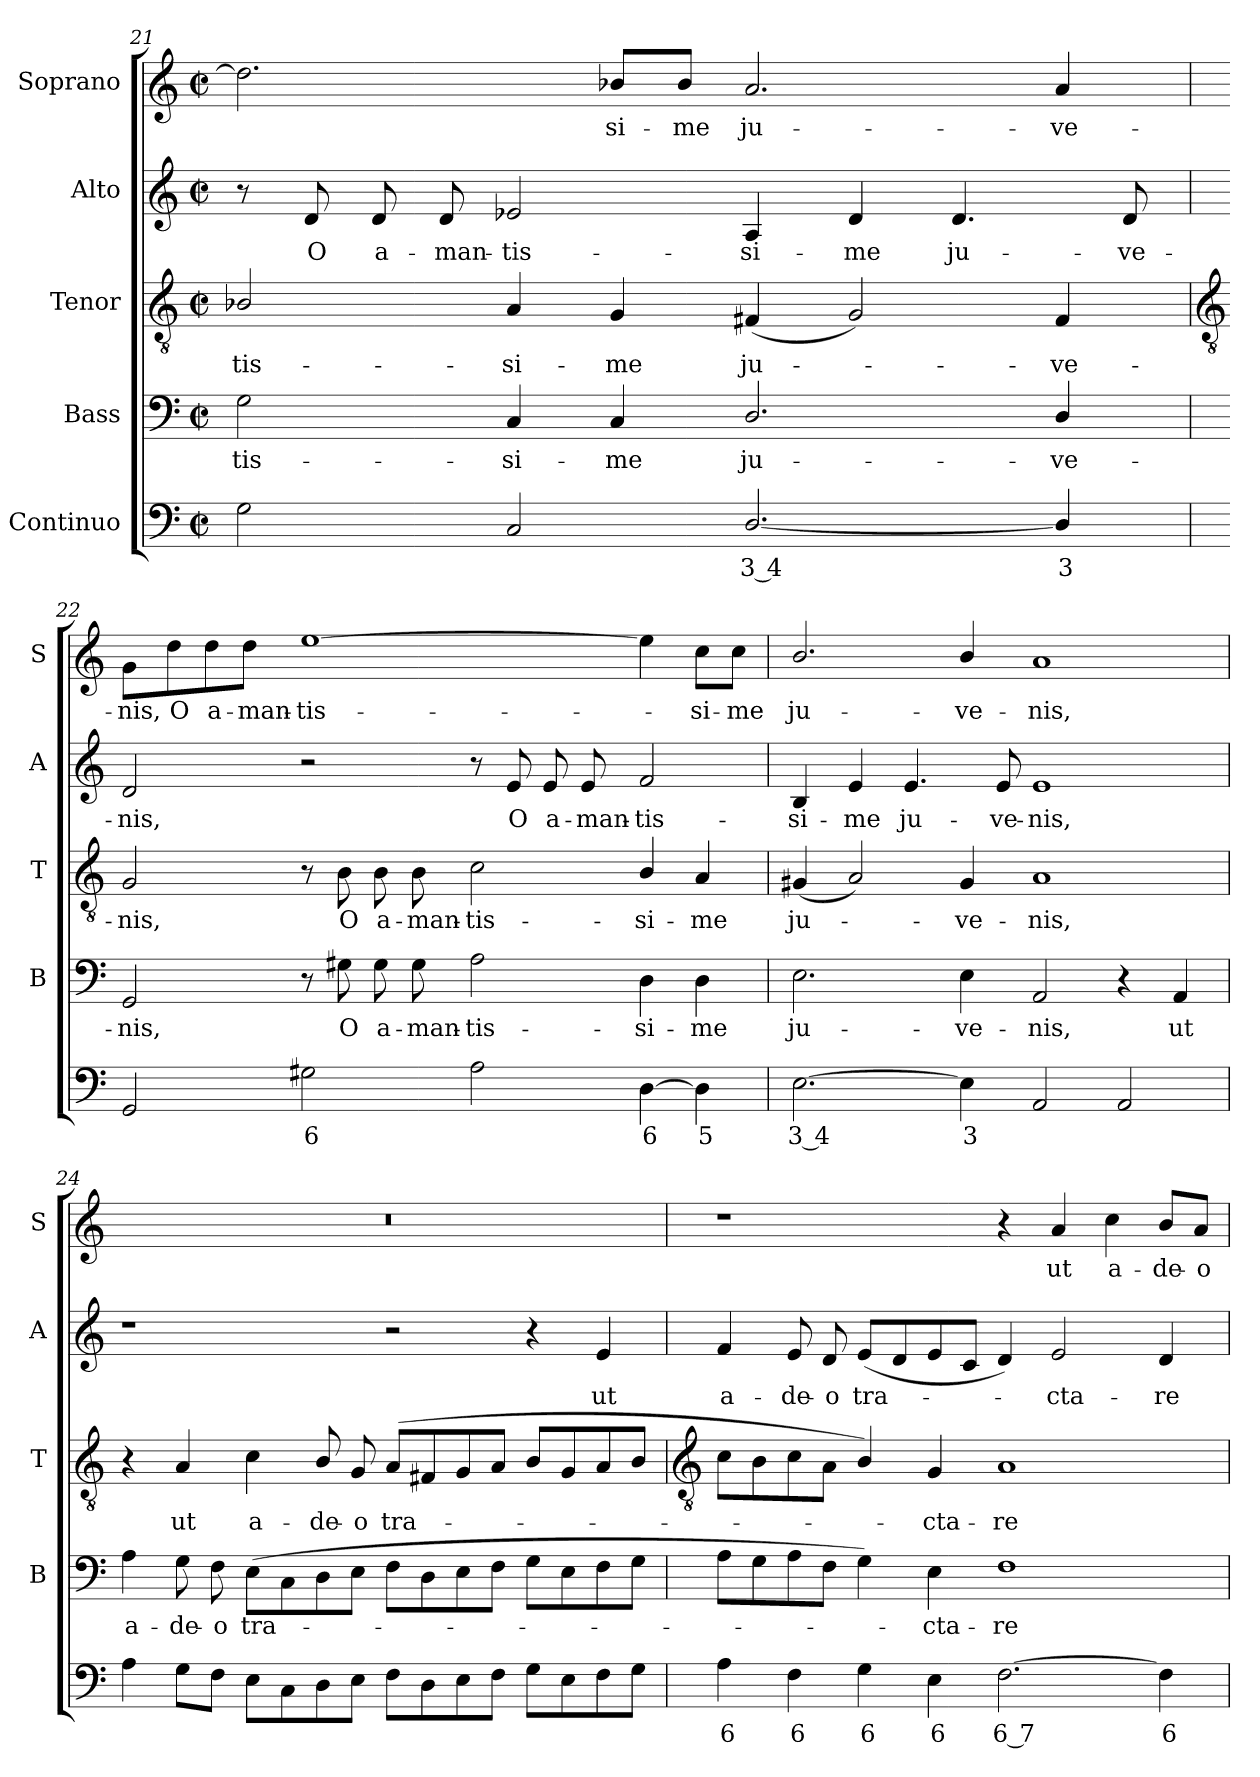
**kern	**text	**kern	**text	**kern	**text	**kern	**text	**kern	**text
*part5	*part5	*part4	*part4	*part3	*part3	*part2	*part2	*part1	*part1
*staff5	*staff5	*staff4	*staff4	*staff3	*staff3	*staff2	*staff2	*staff1	*staff1
*I"Continuo	*	*I"Bass	*	*I"Tenor	*	*I"Alto	*	*I"Soprano	*
*	*	*I'B	*	*I'T	*	*I'A	*	*I'S	*
*clefF4	*	*clefF4	*	*clefGv2	*	*clefG2	*	*clefG2	*
*k[]	*	*k[]	*	*k[]	*	*k[]	*	*k[]	*
*C:	*	*C:	*	*C:	*	*C:	*	*C:	*
*M4/2	*	*M4/2	*	*M4/2	*	*M4/2	*	*M4/2	*
*met(c|)	*	*met(c|)	*	*met(c|)	*	*met(c|)	*	*met(c|)	*
=21	=21	=21	=21	=21	=21	=21	=21	=21	=21
!	!	!	!LO:LY:b	!	!LO:LY:b	!	!	!	!
2G	.	2G	-tis-	2B-X/	-tis-	8r	.	2.dd]	.
!	!	!	!	!	!	!	!LO:LY:b	!	!
.	.	.	.	.	.	8d	O	.	.
!	!	!	!	!	!	!	!LO:LY:b	!	!
.	.	.	.	.	.	8d	a-	.	.
!	!	!	!	!	!	!	!LO:LY:b	!	!
.	.	.	.	.	.	8d	-man-	.	.
!	!	!	!LO:LY:b	!	!LO:LY:b	!	!LO:LY:b	!	!
2C	.	4C	-si-	4A	-si-	2e-X	-tis-	.	.
!	!	!	!LO:LY:b	!	!LO:LY:b	!	!	!	!LO:LY:b
.	.	4C	-me	4G	-me	.	.	8b-X/L	si-
!	!	!	!	!	!	!	!	!	!LO:LY:b
.	.	.	.	.	.	.	.	8b-/J	-me
!	!LO:LY:b	!	!LO:LY:b	!	!LO:LY:b	!	!LO:LY:b	!	!LO:LY:b
[2.D/	3 4	2.D/	ju-	(<4F#X	ju-	4A	-si-	2.a	ju-
!	!	!	!	!	!	!	!LO:LY:b	!	!
.	.	.	.	2G)	.	4d	-me	.	.
!	!	!	!	!	!	!	!LO:LY:b	!	!
.	.	.	.	.	.	4.d	ju-	.	.
!	!LO:LY:b	!	!LO:LY:b	!	!LO:LY:b	!	!	!	!LO:LY:b
4D/]	3	4D/	-ve-	4F#	ve-	.	.	4a	-ve-
!	!	!	!	!	!	!	!LO:LY:b	!	!
.	.	.	.	.	.	8d	-ve-	.	.
!!LO:LB:g=z
=22	=22	=22	=22	=22	=22	=22	=22	=22	=22
*	*	*	*	*clefGv2	*	*	*	*	*
!	!	!	!LO:LY:b	!	!LO:LY:b	!	!LO:LY:b	!	!LO:LY:b
2GG	.	2GG	-nis,	2G	-nis,	2d	-nis,	8g\L	-nis,
!	!	!	!	!	!	!	!	!	!LO:LY:b
.	.	.	.	.	.	.	.	8dd\	O
!	!	!	!	!	!	!	!	!	!LO:LY:b
.	.	.	.	.	.	.	.	8dd\	a-
!	!	!	!	!	!	!	!	!	!LO:LY:b
.	.	.	.	.	.	.	.	8dd\J	-man-
!	!LO:LY:b	!	!	!	!	!	!	!	!LO:LY:b
2G#X	6	8r	.	8r	.	2r	.	[1ee	-tis-
!	!	!	!LO:LY:b	!	!LO:LY:b	!	!	!	!
.	.	8G#X	O	8B	O	.	.	.	.
!	!	!	!LO:LY:b	!	!LO:LY:b	!	!	!	!
.	.	8G#	a-	8B	a-	.	.	.	.
!	!	!	!LO:LY:b	!	!LO:LY:b	!	!	!	!
.	.	8G#	-man-	8B	-man-	.	.	.	.
!	!	!	!LO:LY:b	!	!LO:LY:b	!	!	!	!
2A	.	2A	-tis-	2c	-tis-	8r	.	.	.
!	!	!	!	!	!	!	!LO:LY:b	!	!
.	.	.	.	.	.	8e	O	.	.
!	!	!	!	!	!	!	!LO:LY:b	!	!
.	.	.	.	.	.	8e	a-	.	.
!	!	!	!	!	!	!	!LO:LY:b	!	!
.	.	.	.	.	.	8e	-man-	.	.
!	!LO:LY:b	!	!LO:LY:b	!	!LO:LY:b	!	!LO:LY:b	!	!
[4D	6	4D	-si-	4B/	-si-	2f	-tis-	4ee]	.
!	!LO:LY:b	!	!LO:LY:b	!	!LO:LY:b	!	!	!	!LO:LY:b
4D]	5	4D	-me	4A	-me	.	.	8cc\L	si-
!	!	!	!	!	!	!	!	!	!LO:LY:b
.	.	.	.	.	.	.	.	8cc\J	-me
=23	=23	=23	=23	=23	=23	=23	=23	=23	=23
!	!LO:LY:b	!	!LO:LY:b	!	!LO:LY:b	!	!LO:LY:b	!	!LO:LY:b
[2.E	3 4	2.E	ju-	(<4G#X	ju-	4B	-si-	2.b/	ju-
!	!	!	!	!	!	!	!LO:LY:b	!	!
.	.	.	.	2A)	.	4e	-me	.	.
!	!	!	!	!	!	!	!LO:LY:b	!	!
.	.	.	.	.	.	4.e	ju-	.	.
!	!LO:LY:b	!	!LO:LY:b	!	!LO:LY:b	!	!	!	!LO:LY:b
4E]	3	4E	-ve-	4G#	ve-	.	.	4b/	-ve-
!	!	!	!	!	!	!	!LO:LY:b	!	!
.	.	.	.	.	.	8e	-ve-	.	.
!	!	!	!LO:LY:b	!	!LO:LY:b	!	!LO:LY:b	!	!LO:LY:b
2AA	.	2AA	-nis,	1A	-nis,	1e	-nis,	1a	-nis,
2AA	.	4r	.	.	.	.	.	.	.
!	!	!	!LO:LY:b	!	!	!	!	!	!
.	.	4AA	ut	.	.	.	.	.	.
=24	=24	=24	=24	=24	=24	=24	=24	=24	=24
!	!	!	!LO:LY:b	!	!	!	!	!	!
4A	.	4A	a-	4r	.	1r	.	0r	.
!	!	!	!LO:LY:b	!	!LO:LY:b	!	!	!	!
8GL	.	8G	-de-	4A	ut	.	.	.	.
!	!	!	!LO:LY:b	!	!	!	!	!	!
8FJ	.	8F	-o	.	.	.	.	.	.
!	!	!	!LO:LY:b	!	!LO:LY:b	!	!	!	!
8EL	.	(>8EL	tra-	4c	a-	.	.	.	.
8C	.	8C	.	.	.	.	.	.	.
!	!	!	!	!	!LO:LY:b	!	!	!	!
8D	.	8D	.	8B/	-de-	.	.	.	.
!	!	!	!	!	!LO:LY:b	!	!	!	!
8EJ	.	8EJ	.	8G	-o	.	.	.	.
!	!	!	!	!	!LO:LY:b	!	!	!	!
8FL	.	8FL	.	(>8AL	tra-	2r	.	.	.
8D	.	8D	.	8F#X	.	.	.	.	.
8E	.	8E	.	8G	.	.	.	.	.
8FJ	.	8FJ	.	8AJ	.	.	.	.	.
8GL	.	8GL	.	8BL	.	4r	.	.	.
8E	.	8E	.	8G	.	.	.	.	.
!	!	!	!	!	!	!	!LO:LY:b	!	!
8F	.	8F	.	8A	.	4e	ut	.	.
8GJ	.	8GJ	.	8BJ	.	.	.	.	.
!!LO:LB:g=z
=25	=25	=25	=25	=25	=25	=25	=25	=25	=25
*	*	*	*	*clefGv2	*	*	*	*	*
!	!LO:LY:b	!	!	!	!	!	!LO:LY:b	!	!
4A	6	8AL	.	8cL	.	4f	a-	1r	.
.	.	8G	.	8B	.	.	.	.	.
!	!LO:LY:b	!	!	!	!	!	!LO:LY:b	!	!
4F	6	8A	.	8c	.	8e	-de-	.	.
!	!	!	!	!	!	!	!LO:LY:b	!	!
.	.	8FJ	.	8AJ	.	8d	-o	.	.
!	!LO:LY:b	!	!	!	!	!	!LO:LY:b	!	!
4G	6	4G)	.	4B/)	.	(<8eL	tra-	.	.
.	.	.	.	.	.	8d	.	.	.
!	!LO:LY:b	!	!LO:LY:b	!	!LO:LY:b	!	!	!	!
4E	6	4E	cta-	4G	cta-	8e	.	.	.
.	.	.	.	.	.	8cJ	.	.	.
!	!LO:LY:b	!	!LO:LY:b	!	!LO:LY:b	!	!	!	!
[2.F	6 7	1F	-re-	1A	-re-	4d)	.	4r	.
!	!	!	!	!	!	!	!LO:LY:b	!	!LO:LY:b
.	.	.	.	.	.	2e	cta-	4a	ut
!	!	!	!	!	!	!	!	!	!LO:LY:b
.	.	.	.	.	.	.	.	4cc	a-
!	!LO:LY:b	!	!	!	!	!	!LO:LY:b	!	!LO:LY:b
4F]	6	.	.	.	.	4d	-re-	8b/L	-de-
!	!	!	!	!	!	!	!	!	!LO:LY:b
.	.	.	.	.	.	.	.	8a/J	-o
=	=	=	=	=	=	=	=	=	=
*-	*-	*-	*-	*-	*-	*-	*-	*-	*-
